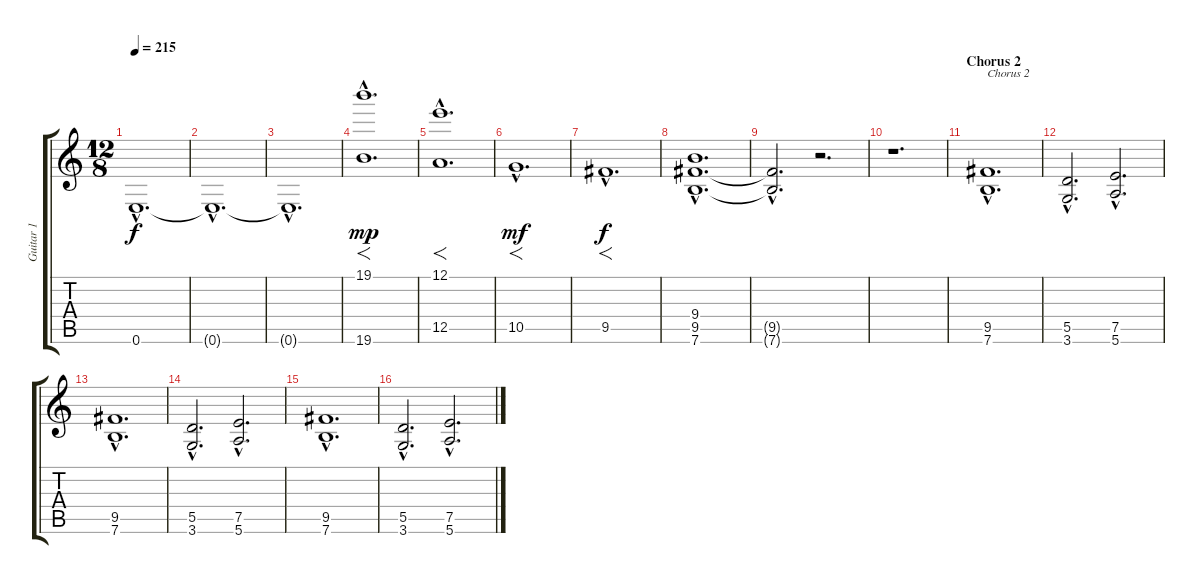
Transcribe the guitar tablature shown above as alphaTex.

\track ("Guitar 1" "Guitar 1") {instrument distortionguitar}
\staff {score tabs}
\tuning (E4 B3 G3 D3 A2 E2) {hide}
\ts (12 8)
\tempo 215
\clef g2
\ks c
0.6{hac t}.1{d dy f} |
0.6{hac t}.1{d} |
0.6{hac t}.1{d} |
(19.1{hac} 19.6{hac}).1{f d dy mp} |
(12.1{hac} 12.5{hac}).1{f d} |
10.5{hac}.1{f d dy mf} |
9.5{hac}.1{f d dy f} |
(9.4{hac} 9.5{hac} 7.6{hac}).1{d instrument distortionguitar} |
(9.5{hac t} 7.6{hac t}).2{d} r.2{d instrument distortionguitar} |
r.1{d} |
\section ("" "Chorus 2")
(9.5{hac} 7.6{hac}).1{d txt "Chorus 2"} |
(5.5{hac} 3.6{hac}).2{d} (7.5{hac} 5.6{hac}).2{d} |
(9.5{hac} 7.6{hac}).1{d} |
(5.5{hac} 3.6{hac}).2{d} (7.5{hac} 5.6{hac}).2{d} |
(9.5{hac} 7.6{hac}).1{d} |
(5.5{hac} 3.6{hac}).2{d} (7.5{hac} 5.6{hac}).2{d}
